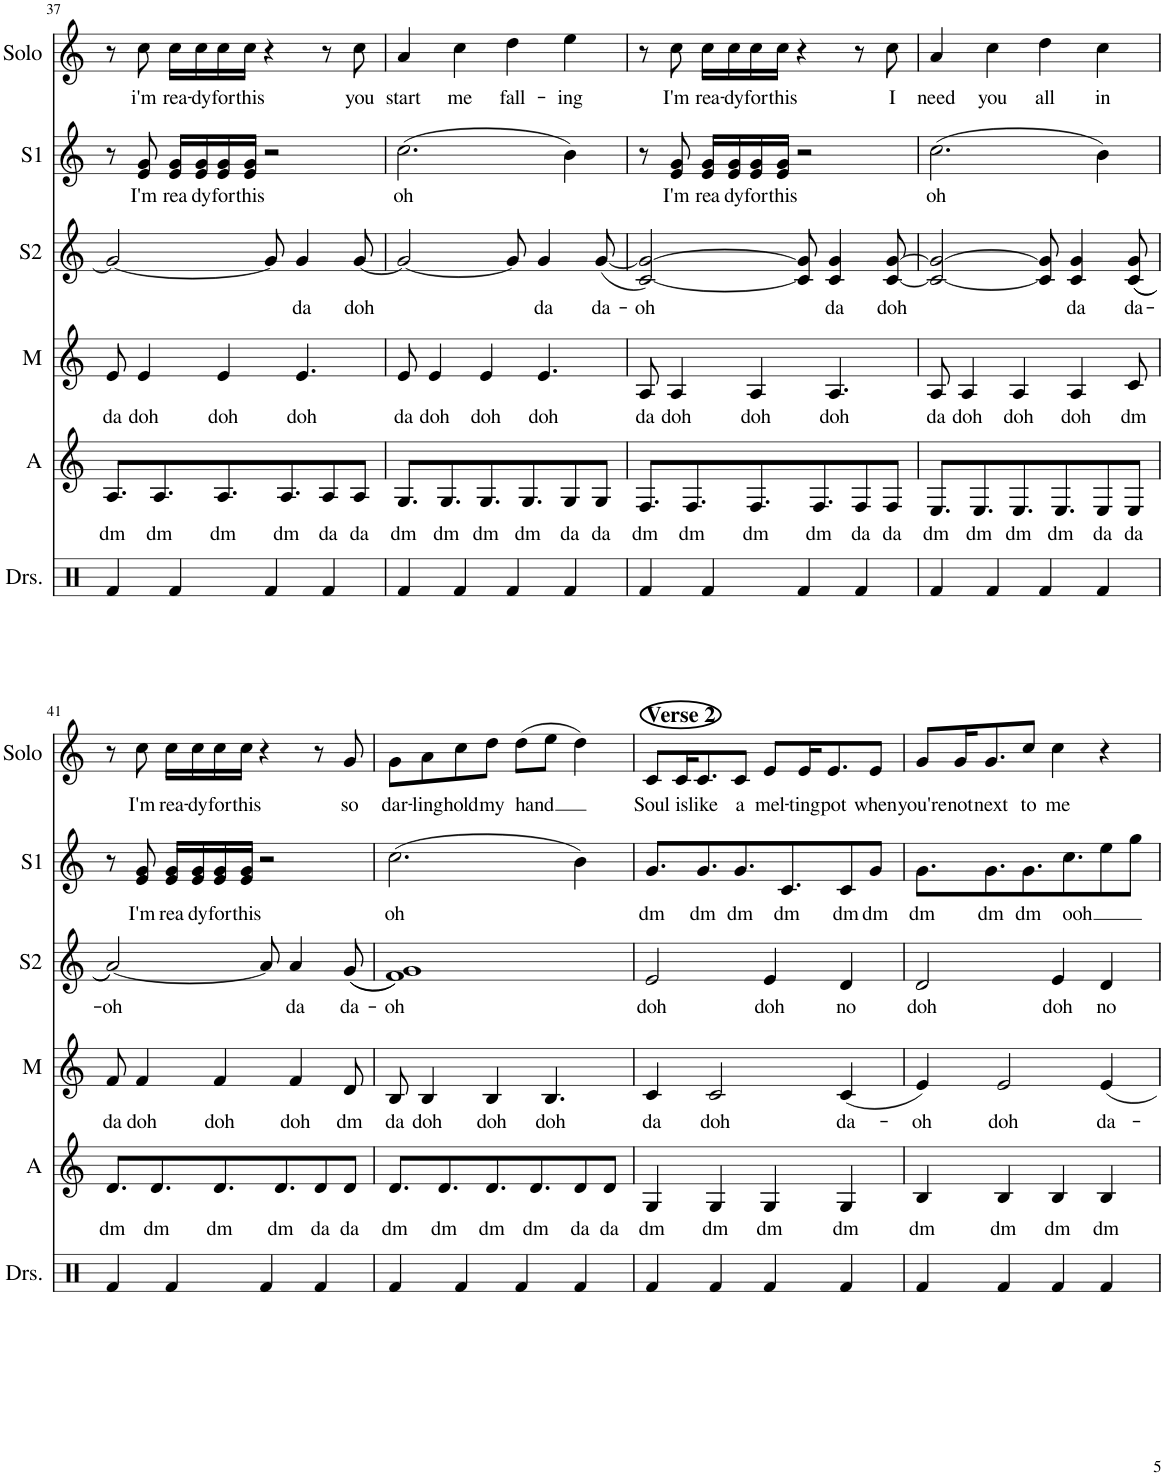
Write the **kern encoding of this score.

**kern	**kern	**text	**kern	**text	**kern	**text	**kern	**text	**kern	**text
*part6	*part5	*part5	*part4	*part4	*part3	*part3	*part2	*part2	*part1	*part1
*staff6	*staff5	*staff5	*staff4	*staff4	*staff3	*staff3	*staff2	*staff2	*staff1	*staff1
*I"Drumset	*I"Alto	*	*I"Mezzo	*	*I"Soprano 2	*	*I"Soprano 1	*	*I"Solo	*
*I'Drs.	*I'A	*	*I'M	*	*I'S2	*	*I'S1	*	*I'Solo	*
!!LO:PB:g=z
*clefX	*clefG2	*	*clefG2	*	*clefG2	*	*clefG2	*	*clefG2	*
*k[]	*k[]	*	*k[]	*	*k[]	*	*k[]	*	*k[]	*
*M4/4	*M4/4	*	*M4/4	*	*M4/4	*	*M4/4	*	*M4/4	*
=37	=37	=37	=37	=37	=37	=37	=37	=37	=37	=37
!	!	!LO:LY:b	!	!LO:LY:b	!	!	!	!	!	!
4Rf/	8.A/L	dm	8e/	da	2g/_	.	8r	.	8r	.
!	!	!	!	!LO:LY:b	!	!	!	!LO:LY:b	!	!LO:LY:b
.	.	.	4e/	doh	.	.	8e/ 8g/	I'm	8cc\	i'm
!	!	!LO:LY:b	!	!	!	!	!	!	!	!
.	8.A/	dm	.	.	.	.	.	.	.	.
!	!	!	!	!	!	!	!	!LO:LY:b	!	!LO:LY:b
4Rf/	.	.	.	.	.	.	16e/ 16g/LL	rea	16cc\LL	rea-
!	!	!	!	!	!	!	!	!LO:LY:b	!	!LO:LY:b
.	.	.	.	.	.	.	16e/ 16g/	dy	16cc\	-dy
!	!	!LO:LY:b	!	!LO:LY:b	!	!	!	!LO:LY:b	!	!LO:LY:b
.	8.A/	dm	4e/	doh	.	.	16e/ 16g/	for	16cc\	for
!	!	!	!	!	!	!	!	!LO:LY:b	!	!LO:LY:b
.	.	.	.	.	.	.	16e/ 16g/JJ	this	16cc\JJ	this
4Rf/	.	.	.	.	8g/]	.	2r	.	4r	.
!	!	!LO:LY:b	!	!	!	!	!	!	!	!
.	8.A/	dm	.	.	.	.	.	.	.	.
!	!	!	!	!LO:LY:b	!	!LO:LY:b	!	!	!	!
.	.	.	4.e/	doh	4g/	da	.	.	.	.
!	!	!LO:LY:b	!	!	!	!	!	!	!	!
4Rf/	8A/	da	.	.	.	.	.	.	8r	.
!	!	!LO:LY:b	!	!	!	!LO:LY:b	!	!	!	!LO:LY:b
.	8A/J	da	.	.	[8g/	doh	.	.	8cc\	you
=38	=38	=38	=38	=38	=38	=38	=38	=38	=38	=38
!	!	!LO:LY:b	!	!LO:LY:b	!	!	!	!LO:LY:b	!	!LO:LY:b
4Rf/	8.G/L	dm	8e/	da	2g/_	.	(2.cc\	oh	4a/	start
!	!	!	!	!LO:LY:b	!	!	!	!	!	!
.	.	.	4e/	doh	.	.	.	.	.	.
!	!	!LO:LY:b	!	!	!	!	!	!	!	!
.	8.G/	dm	.	.	.	.	.	.	.	.
!	!	!	!	!	!	!	!	!	!	!LO:LY:b
4Rf/	.	.	.	.	.	.	.	.	4cc\	me
!	!	!LO:LY:b	!	!LO:LY:b	!	!	!	!	!	!
.	8.G/	dm	4e/	doh	.	.	.	.	.	.
!	!	!	!	!	!	!	!	!	!	!LO:LY:b
4Rf/	.	.	.	.	8g/]	.	.	.	4dd\	fall-
!	!	!LO:LY:b	!	!	!	!	!	!	!	!
.	8.G/	dm	.	.	.	.	.	.	.	.
!	!	!	!	!LO:LY:b	!	!LO:LY:b	!	!	!	!
.	.	.	4.e/	doh	4g/	da	.	.	.	.
!	!	!LO:LY:b	!	!	!	!	!	!	!	!LO:LY:b
4Rf/	8G/	da	.	.	.	.	4b\)	.	4ee\	-ing
!	!	!LO:LY:b	!	!	!	!LO:LY:b	!	!	!	!
.	8G/J	da	.	.	([8g/	da-	.	.	.	.
=39	=39	=39	=39	=39	=39	=39	=39	=39	=39	=39
!	!	!LO:LY:b	!	!LO:LY:b	!	!LO:LY:b	!	!	!	!
4Rf/	8.F/L	dm	8A/	da	[2c/ 2g/_)	-oh	8r	.	8r	.
!	!	!	!	!LO:LY:b	!	!	!	!LO:LY:b	!	!LO:LY:b
.	.	.	4A/	doh	.	.	8e/ 8g/	I'm	8cc\	I'm
!	!	!LO:LY:b	!	!	!	!	!	!	!	!
.	8.F/	dm	.	.	.	.	.	.	.	.
!	!	!	!	!	!	!	!	!LO:LY:b	!	!LO:LY:b
4Rf/	.	.	.	.	.	.	16e/ 16g/LL	rea	16cc\LL	rea-
!	!	!	!	!	!	!	!	!LO:LY:b	!	!LO:LY:b
.	.	.	.	.	.	.	16e/ 16g/	dy	16cc\	-dy
!	!	!LO:LY:b	!	!LO:LY:b	!	!	!	!LO:LY:b	!	!LO:LY:b
.	8.F/	dm	4A/	doh	.	.	16e/ 16g/	for	16cc\	for
!	!	!	!	!	!	!	!	!LO:LY:b	!	!LO:LY:b
.	.	.	.	.	.	.	16e/ 16g/JJ	this	16cc\JJ	this
4Rf/	.	.	.	.	8c/] 8g/]	.	2r	.	4r	.
!	!	!LO:LY:b	!	!	!	!	!	!	!	!
.	8.F/	dm	.	.	.	.	.	.	.	.
!	!	!	!	!LO:LY:b	!	!LO:LY:b	!	!	!	!
.	.	.	4.A/	doh	4c/ 4g/	da	.	.	.	.
!	!	!LO:LY:b	!	!	!	!	!	!	!	!
4Rf/	8F/	da	.	.	.	.	.	.	8r	.
!	!	!LO:LY:b	!	!	!	!LO:LY:b	!	!	!	!LO:LY:b
.	8F/J	da	.	.	[8c/ [8g/	doh	.	.	8cc\	I
=40	=40	=40	=40	=40	=40	=40	=40	=40	=40	=40
!	!	!LO:LY:b	!	!LO:LY:b	!	!	!	!LO:LY:b	!	!LO:LY:b
4Rf/	8.E/L	dm	8A/	da	2c/_ 2g/_	.	(2.cc\	oh	4a/	need
!	!	!	!	!LO:LY:b	!	!	!	!	!	!
.	.	.	4A/	doh	.	.	.	.	.	.
!	!	!LO:LY:b	!	!	!	!	!	!	!	!
.	8.E/	dm	.	.	.	.	.	.	.	.
!	!	!	!	!	!	!	!	!	!	!LO:LY:b
4Rf/	.	.	.	.	.	.	.	.	4cc\	you
!	!	!LO:LY:b	!	!LO:LY:b	!	!	!	!	!	!
.	8.E/	dm	4A/	doh	.	.	.	.	.	.
!	!	!	!	!	!	!	!	!	!	!LO:LY:b
4Rf/	.	.	.	.	8c/] 8g/]	.	.	.	4dd\	all
!	!	!LO:LY:b	!	!	!	!	!	!	!	!
.	8.E/	dm	.	.	.	.	.	.	.	.
!	!	!	!	!LO:LY:b	!	!LO:LY:b	!	!	!	!
.	.	.	4A/	doh	4c/ 4g/	da	.	.	.	.
!	!	!LO:LY:b	!	!	!	!	!	!	!	!LO:LY:b
4Rf/	8E/	da	.	.	.	.	4b\)	.	4cc\	in
!	!	!LO:LY:b	!	!LO:LY:b	!	!LO:LY:b	!	!	!	!
.	8E/J	da	8c/	dm	((8c/ 8g/	da-	.	.	.	.
!!LO:LB:g=z
=41	=41	=41	=41	=41	=41	=41	=41	=41	=41	=41
!	!	!LO:LY:b	!	!LO:LY:b	!	!LO:LY:b	!	!	!	!
4Rf/	8.d/L	dm	8f/	da	[2a/))	-oh	8r	.	8r	.
!	!	!	!	!LO:LY:b	!	!	!	!LO:LY:b	!	!LO:LY:b
.	.	.	4f/	doh	.	.	8e/ 8g/	I'm	8cc\	I'm
!	!	!LO:LY:b	!	!	!	!	!	!	!	!
.	8.d/	dm	.	.	.	.	.	.	.	.
!	!	!	!	!	!	!	!	!LO:LY:b	!	!LO:LY:b
4Rf/	.	.	.	.	.	.	16e/ 16g/LL	rea	16cc\LL	rea-
!	!	!	!	!	!	!	!	!LO:LY:b	!	!LO:LY:b
.	.	.	.	.	.	.	16e/ 16g/	dy	16cc\	-dy
!	!	!LO:LY:b	!	!LO:LY:b	!	!	!	!LO:LY:b	!	!LO:LY:b
.	8.d/	dm	4f/	doh	.	.	16e/ 16g/	for	16cc\	for
!	!	!	!	!	!	!	!	!LO:LY:b	!	!LO:LY:b
.	.	.	.	.	.	.	16e/ 16g/JJ	this	16cc\JJ	this
4Rf/	.	.	.	.	8a/]	.	2r	.	4r	.
!	!	!LO:LY:b	!	!	!	!	!	!	!	!
.	8.d/	dm	.	.	.	.	.	.	.	.
!	!	!	!	!LO:LY:b	!	!LO:LY:b	!	!	!	!
.	.	.	4f/	doh	4a/	da	.	.	.	.
!	!	!LO:LY:b	!	!	!	!	!	!	!	!
4Rf/	8d/	da	.	.	.	.	.	.	8r	.
!	!	!LO:LY:b	!	!LO:LY:b	!	!LO:LY:b	!	!	!	!LO:LY:b
.	8d/J	da	8d/	dm	((8g/	da-	.	.	8g/	so
=42	=42	=42	=42	=42	=42	=42	=42	=42	=42	=42
!	!	!LO:LY:b	!	!LO:LY:b	!	!LO:LY:b	!	!LO:LY:b	!	!LO:LY:b
4Rf/	8.d/L	dm	8B/	da	1f 1g))	-oh	(2.cc\	oh	8g\L	dar-
!	!	!	!	!LO:LY:b	!	!	!	!	!	!LO:LY:b
.	.	.	4B/	doh	.	.	.	.	8a\	-ling
!	!	!LO:LY:b	!	!	!	!	!	!	!	!
.	8.d/	dm	.	.	.	.	.	.	.	.
!	!	!	!	!	!	!	!	!	!	!LO:LY:b
4Rf/	.	.	.	.	.	.	.	.	8cc\	hold
!	!	!LO:LY:b	!	!LO:LY:b	!	!	!	!	!	!LO:LY:b
.	8.d/	dm	4B/	doh	.	.	.	.	8dd\J	my
!	!	!	!	!	!	!	!	!	!	!LO:LY:b
4Rf/	.	.	.	.	.	.	.	.	(8dd\L	hand
!	!	!LO:LY:b	!	!	!	!	!	!	!	!
.	8.d/	dm	.	.	.	.	.	.	.	.
!	!	!	!	!LO:LY:b	!	!	!	!	!	!
.	.	.	4.B/	doh	.	.	.	.	8ee\J	.
!	!	!LO:LY:b	!	!	!	!	!	!	!	!
4Rf/	8d/	da	.	.	.	.	4b\)	.	4dd\)	.
!	!	!LO:LY:b	!	!	!	!	!	!	!	!
.	8d/J	da	.	.	.	.	.	.	.	.
=43	=43	=43	=43	=43	=43	=43	=43	=43	=43	=43
!	!	!	!	!	!	!	!	!	!LO:TX:a:B:t=Verse 2	!
!	!	!LO:LY:b	!	!LO:LY:b	!	!LO:LY:b	!	!LO:LY:b	!	!LO:LY:b
4Rf/	4G/	dm	4c/	da	2e/	doh	8.g/L	dm	8c/L	Soul
!	!	!	!	!	!	!	!	!	!	!LO:LY:b
.	.	.	.	.	.	.	.	.	16c/K	is
!	!	!	!	!	!	!	!	!LO:LY:b	!	!LO:LY:b
.	.	.	.	.	.	.	8.g/	dm	8.c/	like
!	!	!LO:LY:b	!	!LO:LY:b	!	!	!	!	!	!
4Rf/	4G/	dm	2c/	doh	.	.	.	.	.	.
!	!	!	!	!	!	!	!	!LO:LY:b	!	!LO:LY:b
.	.	.	.	.	.	.	8.g/	dm	8c/J	a
!	!	!LO:LY:b	!	!	!	!LO:LY:b	!	!	!	!LO:LY:b
4Rf/	4G/	dm	.	.	4e/	doh	.	.	8e/L	mel-
!	!	!	!	!	!	!	!	!LO:LY:b	!	!
.	.	.	.	.	.	.	8.c/	dm	.	.
!	!	!	!	!	!	!	!	!	!	!LO:LY:b
.	.	.	.	.	.	.	.	.	16e/K	-ting
!	!	!	!	!	!	!	!	!	!	!LO:LY:b
.	.	.	.	.	.	.	.	.	8.e/	pot
!	!	!LO:LY:b	!	!LO:LY:b	!	!LO:LY:b	!	!LO:LY:b	!	!
4Rf/	4G/	dm	(4c/	da-	4d/	no	8c/	dm	.	.
!	!	!	!	!	!	!	!	!LO:LY:b	!	!LO:LY:b
.	.	.	.	.	.	.	8g/J	dm	8e/J	when
=44	=44	=44	=44	=44	=44	=44	=44	=44	=44	=44
!	!	!LO:LY:b	!	!LO:LY:b	!	!LO:LY:b	!	!LO:LY:b	!	!LO:LY:b
4Rf/	4B/	dm	4e/)	-oh	2d/	doh	8.g\L	dm	8g/L	you're
!	!	!	!	!	!	!	!	!	!	!LO:LY:b
.	.	.	.	.	.	.	.	.	16g/K	not
!	!	!	!	!	!	!	!	!LO:LY:b	!	!LO:LY:b
.	.	.	.	.	.	.	8.g\	dm	8.g/	next
!	!	!LO:LY:b	!	!LO:LY:b	!	!	!	!	!	!
4Rf/	4B/	dm	2e/	doh	.	.	.	.	.	.
!	!	!	!	!	!	!	!	!LO:LY:b	!	!LO:LY:b
.	.	.	.	.	.	.	8.g\	dm	8cc/J	to
!	!	!LO:LY:b	!	!	!	!LO:LY:b	!	!	!	!LO:LY:b
4Rf/	4B/	dm	.	.	4e/	doh	.	.	4cc\	me
!	!	!	!	!	!	!	!	!LO:LY:b	!	!
.	.	.	.	.	.	.	8.cc\	ooh	.	.
!	!	!LO:LY:b	!	!LO:LY:b	!	!LO:LY:b	!	!	!	!
4Rf/	4B/	dm	4e/	da-	4d/	no	8ee\	.	4r	.
.	.	.	.	.	.	.	8gg\J	.	.	.
=	=	=	=	=	=	=	=	=	=	=
*-	*-	*-	*-	*-	*-	*-	*-	*-	*-	*-
